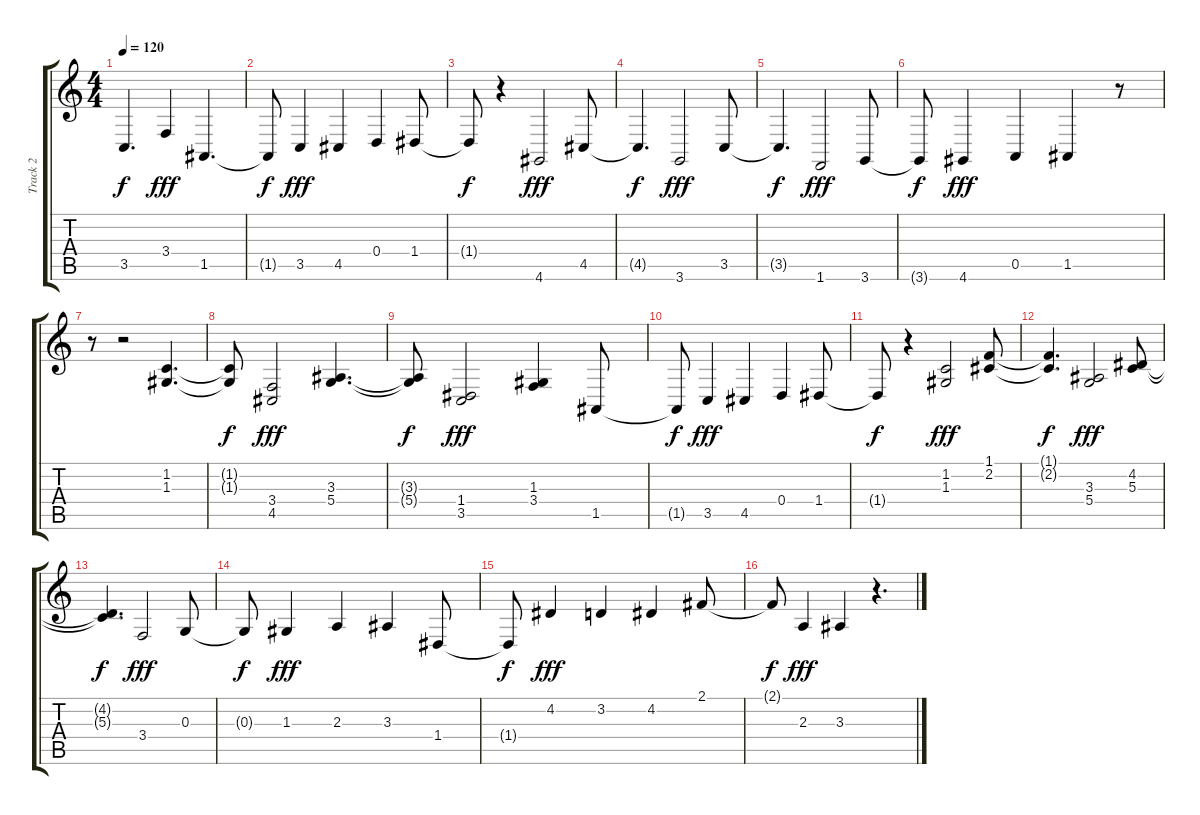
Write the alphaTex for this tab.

\track ("Track 2" "Track 2") {instrument acousticgrandpiano}
\staff {score tabs}
\tuning (E4 B3 G3 D3 A2 E2) {hide}
\ts (4 4)
\tempo 120
\clef g2
\ks c
3.5{t}.4{d dy f} 3.4.4{dy fff} 1.5.4{d} |
1.5{t}.8{dy f} 3.5.4{dy fff} 4.5.4 0.4.4 1.4.8 |
1.4{t}.8{dy f} r.4 4.6.2{dy fff} 4.5.8 |
4.5{t}.4{d dy f} 3.6.2{dy fff} 3.5.8 |
3.5{t}.4{d dy f} 1.6.2{dy fff} 3.6.8 |
3.6{t}.8{dy f} 4.6.4{dy fff} 0.5.4 1.5.4 r.8 |
r.8 r.2 (1.2 1.3).4{d} |
(1.2{t} 1.3{t}).8{dy f} (3.4 4.5).2{dy fff} (3.3 5.4).4{d} |
(3.3{t} 5.4{t}).8{dy f} (1.4 3.5).2{dy fff} (1.3 3.4).4 1.5.8 |
1.5{t}.8{dy f} 3.5.4{dy fff} 4.5.4 0.4.4 1.4.8 |
1.4{t}.8{dy f} r.4 (1.2 1.3).2{dy fff} (1.1 2.2).8 |
(1.1{t} 2.2{t}).4{d dy f} (3.3 5.4).2{dy fff} (4.2 5.3).8 |
(4.2{t} 5.3{t}).4{d dy f} 3.4.2{dy fff} 0.3.8 |
0.3{t}.8{dy f} 1.3.4{dy fff} 2.3.4 3.3.4 1.4.8 |
1.4{t}.8{dy f} 4.2.4{dy fff} 3.2.4 4.2.4 2.1.8 |
2.1{t}.8{dy f} 2.3.4{dy fff} 3.3.4 r.4{d}
